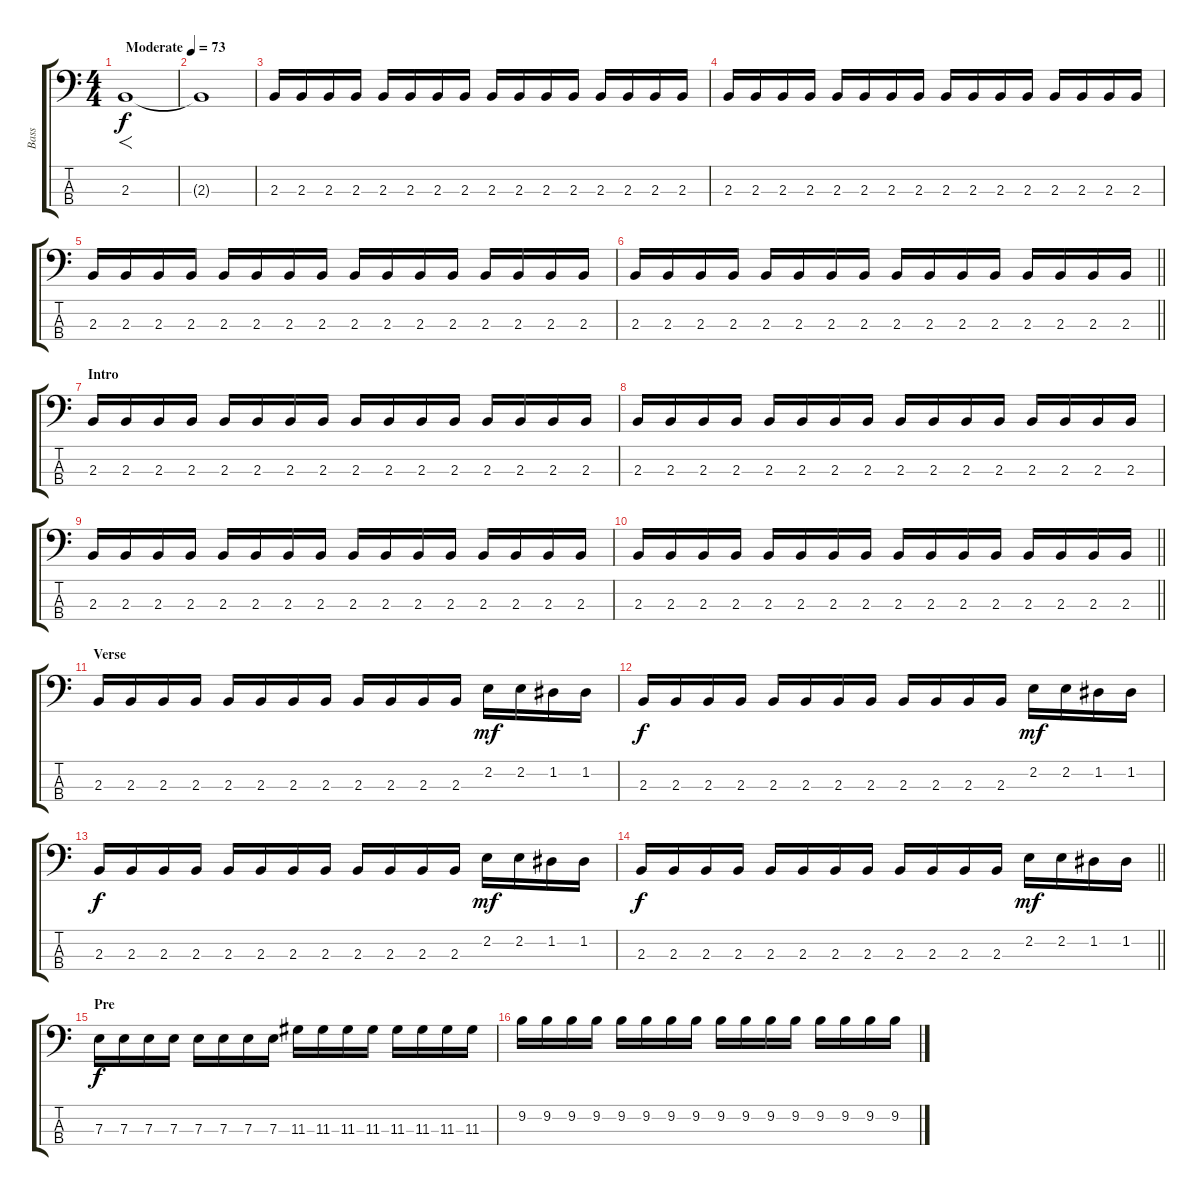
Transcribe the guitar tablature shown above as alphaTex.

\track ("Bass" "Bass") {instrument electricbassfinger}
\staff {score tabs}
\tuning (G2 D2 A1 E1) {hide}
\ts (4 4)
\tempo (73 "Moderate")
\clef f4
\ks c
2.3.1{f dy f instrument electricbassfinger} |
2.3{t}.1 |
2.3.16 2.3.16 2.3.16 2.3.16 2.3.16 2.3.16 2.3.16 2.3.16 2.3.16 2.3.16 2.3.16 2.3.16 2.3.16 2.3.16 2.3.16 2.3.16 |
2.3.16 2.3.16 2.3.16 2.3.16 2.3.16 2.3.16 2.3.16 2.3.16 2.3.16 2.3.16 2.3.16 2.3.16 2.3.16 2.3.16 2.3.16 2.3.16 |
2.3.16 2.3.16 2.3.16 2.3.16 2.3.16 2.3.16 2.3.16 2.3.16 2.3.16 2.3.16 2.3.16 2.3.16 2.3.16 2.3.16 2.3.16 2.3.16 |
\barLineRight lightlight
2.3.16 2.3.16 2.3.16 2.3.16 2.3.16 2.3.16 2.3.16 2.3.16 2.3.16 2.3.16 2.3.16 2.3.16 2.3.16 2.3.16 2.3.16 2.3.16 |
\section ("" "Intro")
2.3.16 2.3.16 2.3.16 2.3.16 2.3.16 2.3.16 2.3.16 2.3.16 2.3.16 2.3.16 2.3.16 2.3.16 2.3.16 2.3.16 2.3.16 2.3.16 |
2.3.16 2.3.16 2.3.16 2.3.16 2.3.16 2.3.16 2.3.16 2.3.16 2.3.16 2.3.16 2.3.16 2.3.16 2.3.16 2.3.16 2.3.16 2.3.16 |
2.3.16 2.3.16 2.3.16 2.3.16 2.3.16 2.3.16 2.3.16 2.3.16 2.3.16 2.3.16 2.3.16 2.3.16 2.3.16 2.3.16 2.3.16 2.3.16 |
\barLineRight lightlight
2.3.16 2.3.16 2.3.16 2.3.16 2.3.16 2.3.16 2.3.16 2.3.16 2.3.16 2.3.16 2.3.16 2.3.16 2.3.16 2.3.16 2.3.16 2.3.16 |
\section ("" "Verse")
2.3.16 2.3.16 2.3.16 2.3.16 2.3.16 2.3.16 2.3.16 2.3.16 2.3.16 2.3.16 2.3.16 2.3.16 2.2.16{dy mf} 2.2.16 1.2.16 1.2.16 |
2.3.16{dy f} 2.3.16 2.3.16 2.3.16 2.3.16 2.3.16 2.3.16 2.3.16 2.3.16 2.3.16 2.3.16 2.3.16 2.2.16{dy mf} 2.2.16 1.2.16 1.2.16 |
2.3.16{dy f} 2.3.16 2.3.16 2.3.16 2.3.16 2.3.16 2.3.16 2.3.16 2.3.16 2.3.16 2.3.16 2.3.16 2.2.16{dy mf} 2.2.16 1.2.16 1.2.16 |
\barLineRight lightlight
2.3.16{dy f} 2.3.16 2.3.16 2.3.16 2.3.16 2.3.16 2.3.16 2.3.16 2.3.16 2.3.16 2.3.16 2.3.16 2.2.16{dy mf} 2.2.16 1.2.16 1.2.16 |
\section ("" "Pre")
7.3.16{dy f} 7.3.16 7.3.16 7.3.16 7.3.16 7.3.16 7.3.16 7.3.16 11.3.16 11.3.16 11.3.16 11.3.16 11.3.16 11.3.16 11.3.16 11.3.16 |
9.2.16 9.2.16 9.2.16 9.2.16 9.2.16 9.2.16 9.2.16 9.2.16 9.2.16 9.2.16 9.2.16 9.2.16 9.2.16 9.2.16 9.2.16 9.2.16
